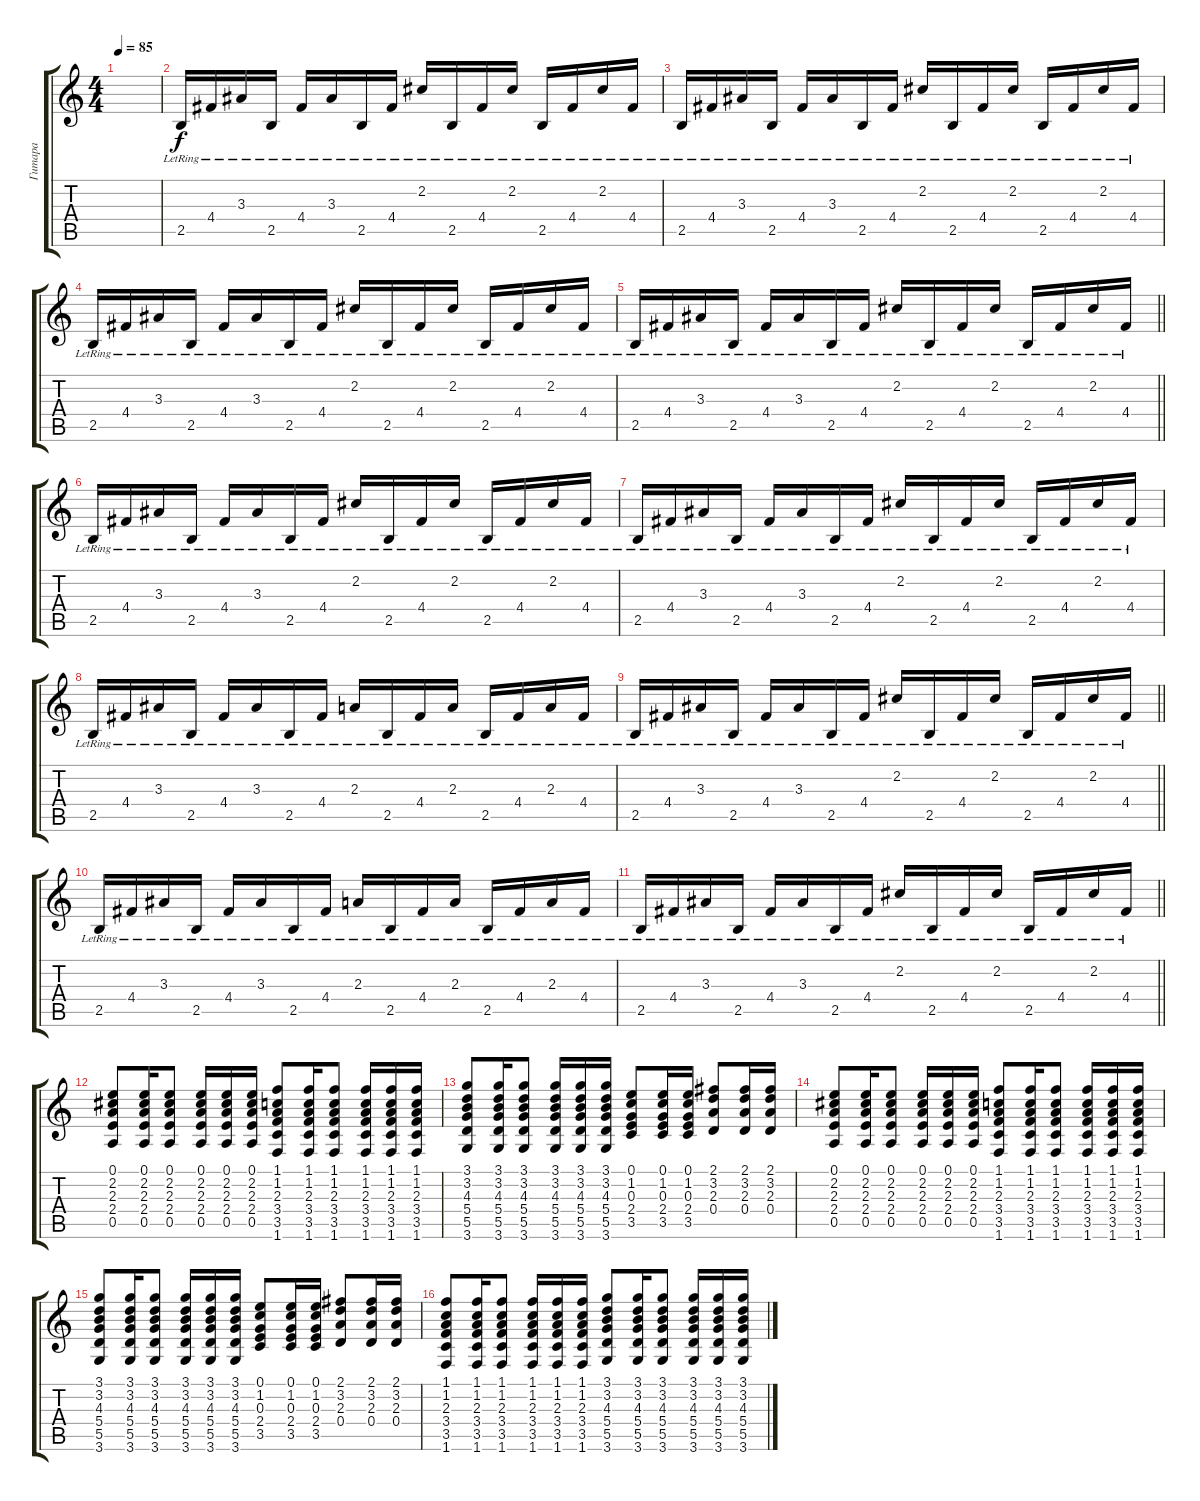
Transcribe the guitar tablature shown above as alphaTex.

\track ("Гитара" "Гитара") {instrument acousticguitarsteel}
\staff {score tabs}
\tuning (E4 B3 G3 D3 A2 E2) {hide}
\ts (4 4)
\tempo 85
\clef g2
\ks c
|
2.5{lr}.16 4.4{lr}.16 3.3{lr}.16 2.5{lr}.16 4.4{lr}.16 3.3{lr}.16 2.5{lr}.16 4.4{lr}.16 2.2{lr}.16 2.5{lr}.16 4.4{lr}.16 2.2{lr}.16 2.5{lr}.16 4.4{lr}.16 2.2{lr}.16 4.4{lr}.16 |
2.5{lr}.16 4.4{lr}.16 3.3{lr}.16 2.5{lr}.16 4.4{lr}.16 3.3{lr}.16 2.5{lr}.16 4.4{lr}.16 2.2{lr}.16 2.5{lr}.16 4.4{lr}.16 2.2{lr}.16 2.5{lr}.16 4.4{lr}.16 2.2{lr}.16 4.4{lr}.16 |
2.5{lr}.16 4.4{lr}.16 3.3{lr}.16 2.5{lr}.16 4.4{lr}.16 3.3{lr}.16 2.5{lr}.16 4.4{lr}.16 2.2{lr}.16 2.5{lr}.16 4.4{lr}.16 2.2{lr}.16 2.5{lr}.16 4.4{lr}.16 2.2{lr}.16 4.4{lr}.16 |
\barLineRight lightlight
2.5{lr}.16 4.4{lr}.16 3.3{lr}.16 2.5{lr}.16 4.4{lr}.16 3.3{lr}.16 2.5{lr}.16 4.4{lr}.16 2.2{lr}.16 2.5{lr}.16 4.4{lr}.16 2.2{lr}.16 2.5{lr}.16 4.4{lr}.16 2.2{lr}.16 4.4{lr}.16 |
2.5{lr}.16 4.4{lr}.16 3.3{lr}.16 2.5{lr}.16 4.4{lr}.16 3.3{lr}.16 2.5{lr}.16 4.4{lr}.16 2.2{lr}.16 2.5{lr}.16 4.4{lr}.16 2.2{lr}.16 2.5{lr}.16 4.4{lr}.16 2.2{lr}.16 4.4{lr}.16 |
2.5{lr}.16 4.4{lr}.16 3.3{lr}.16 2.5{lr}.16 4.4{lr}.16 3.3{lr}.16 2.5{lr}.16 4.4{lr}.16 2.2{lr}.16 2.5{lr}.16 4.4{lr}.16 2.2{lr}.16 2.5{lr}.16 4.4{lr}.16 2.2{lr}.16 4.4{lr}.16 |
2.5{lr}.16 4.4{lr}.16 3.3{lr}.16 2.5{lr}.16 4.4{lr}.16 3.3{lr}.16 2.5{lr}.16 4.4{lr}.16 2.3{lr}.16 2.5{lr}.16 4.4{lr}.16 2.3{lr}.16 2.5{lr}.16 4.4{lr}.16 2.3{lr}.16 4.4{lr}.16 |
\barLineRight lightlight
2.5{lr}.16 4.4{lr}.16 3.3{lr}.16 2.5{lr}.16 4.4{lr}.16 3.3{lr}.16 2.5{lr}.16 4.4{lr}.16 2.2{lr}.16 2.5{lr}.16 4.4{lr}.16 2.2{lr}.16 2.5{lr}.16 4.4{lr}.16 2.2{lr}.16 4.4{lr}.16 |
2.5{lr}.16 4.4{lr}.16 3.3{lr}.16 2.5{lr}.16 4.4{lr}.16 3.3{lr}.16 2.5{lr}.16 4.4{lr}.16 2.3{lr}.16 2.5{lr}.16 4.4{lr}.16 2.3{lr}.16 2.5{lr}.16 4.4{lr}.16 2.3{lr}.16 4.4{lr}.16 |
\barLineRight lightlight
2.5{lr}.16 4.4{lr}.16 3.3{lr}.16 2.5{lr}.16 4.4{lr}.16 3.3{lr}.16 2.5{lr}.16 4.4{lr}.16 2.2{lr}.16 2.5{lr}.16 4.4{lr}.16 2.2{lr}.16 2.5{lr}.16 4.4{lr}.16 2.2{lr}.16 4.4{lr}.16 |
(0.1 2.2 2.3 2.4 0.5).8{balance 16} (0.1 2.2 2.3 2.4 0.5).16 (0.1 2.2 2.3 2.4 0.5).8 (0.1 2.2 2.3 2.4 0.5).16 (0.1 2.2 2.3 2.4 0.5).16 (0.1 2.2 2.3 2.4 0.5).16 (1.1 1.2 2.3 3.4 3.5 1.6).8 (1.1 1.2 2.3 3.4 3.5 1.6).16 (1.1 1.2 2.3 3.4 3.5 1.6).8 (1.1 1.2 2.3 3.4 3.5 1.6).16 (1.1 1.2 2.3 3.4 3.5 1.6).16 (1.1 1.2 2.3 3.4 3.5 1.6).16 |
(3.1 3.2 4.3 5.4 5.5 3.6).8 (3.1 3.2 4.3 5.4 5.5 3.6).16 (3.1 3.2 4.3 5.4 5.5 3.6).8 (3.1 3.2 4.3 5.4 5.5 3.6).16 (3.1 3.2 4.3 5.4 5.5 3.6).16 (3.1 3.2 4.3 5.4 5.5 3.6).16 (0.1 1.2 0.3 2.4 3.5).8 (0.1 1.2 0.3 2.4 3.5).16 (0.1 1.2 0.3 2.4 3.5).16 (2.1 3.2 2.3 0.4).8 (2.1 3.2 2.3 0.4).16 (2.1 3.2 2.3 0.4).16 |
(0.1 2.2 2.3 2.4 0.5).8 (0.1 2.2 2.3 2.4 0.5).16 (0.1 2.2 2.3 2.4 0.5).8 (0.1 2.2 2.3 2.4 0.5).16 (0.1 2.2 2.3 2.4 0.5).16 (0.1 2.2 2.3 2.4 0.5).16 (1.1 1.2 2.3 3.4 3.5 1.6).8 (1.1 1.2 2.3 3.4 3.5 1.6).16 (1.1 1.2 2.3 3.4 3.5 1.6).8 (1.1 1.2 2.3 3.4 3.5 1.6).16 (1.1 1.2 2.3 3.4 3.5 1.6).16 (1.1 1.2 2.3 3.4 3.5 1.6).16 |
(3.1 3.2 4.3 5.4 5.5 3.6).8 (3.1 3.2 4.3 5.4 5.5 3.6).16 (3.1 3.2 4.3 5.4 5.5 3.6).8 (3.1 3.2 4.3 5.4 5.5 3.6).16 (3.1 3.2 4.3 5.4 5.5 3.6).16 (3.1 3.2 4.3 5.4 5.5 3.6).16 (0.1 1.2 0.3 2.4 3.5).8 (0.1 1.2 0.3 2.4 3.5).16 (0.1 1.2 0.3 2.4 3.5).16 (2.1 3.2 2.3 0.4).8 (2.1 3.2 2.3 0.4).16 (2.1 3.2 2.3 0.4).16 |
(1.1 1.2 2.3 3.4 3.5 1.6).8 (1.1 1.2 2.3 3.4 3.5 1.6).16 (1.1 1.2 2.3 3.4 3.5 1.6).8 (1.1 1.2 2.3 3.4 3.5 1.6).16 (1.1 1.2 2.3 3.4 3.5 1.6).16 (1.1 1.2 2.3 3.4 3.5 1.6).16 (3.1 3.2 4.3 5.4 5.5 3.6).8 (3.1 3.2 4.3 5.4 5.5 3.6).16 (3.1 3.2 4.3 5.4 5.5 3.6).8 (3.1 3.2 4.3 5.4 5.5 3.6).16 (3.1 3.2 4.3 5.4 5.5 3.6).16 (3.1 3.2 4.3 5.4 5.5 3.6).16
